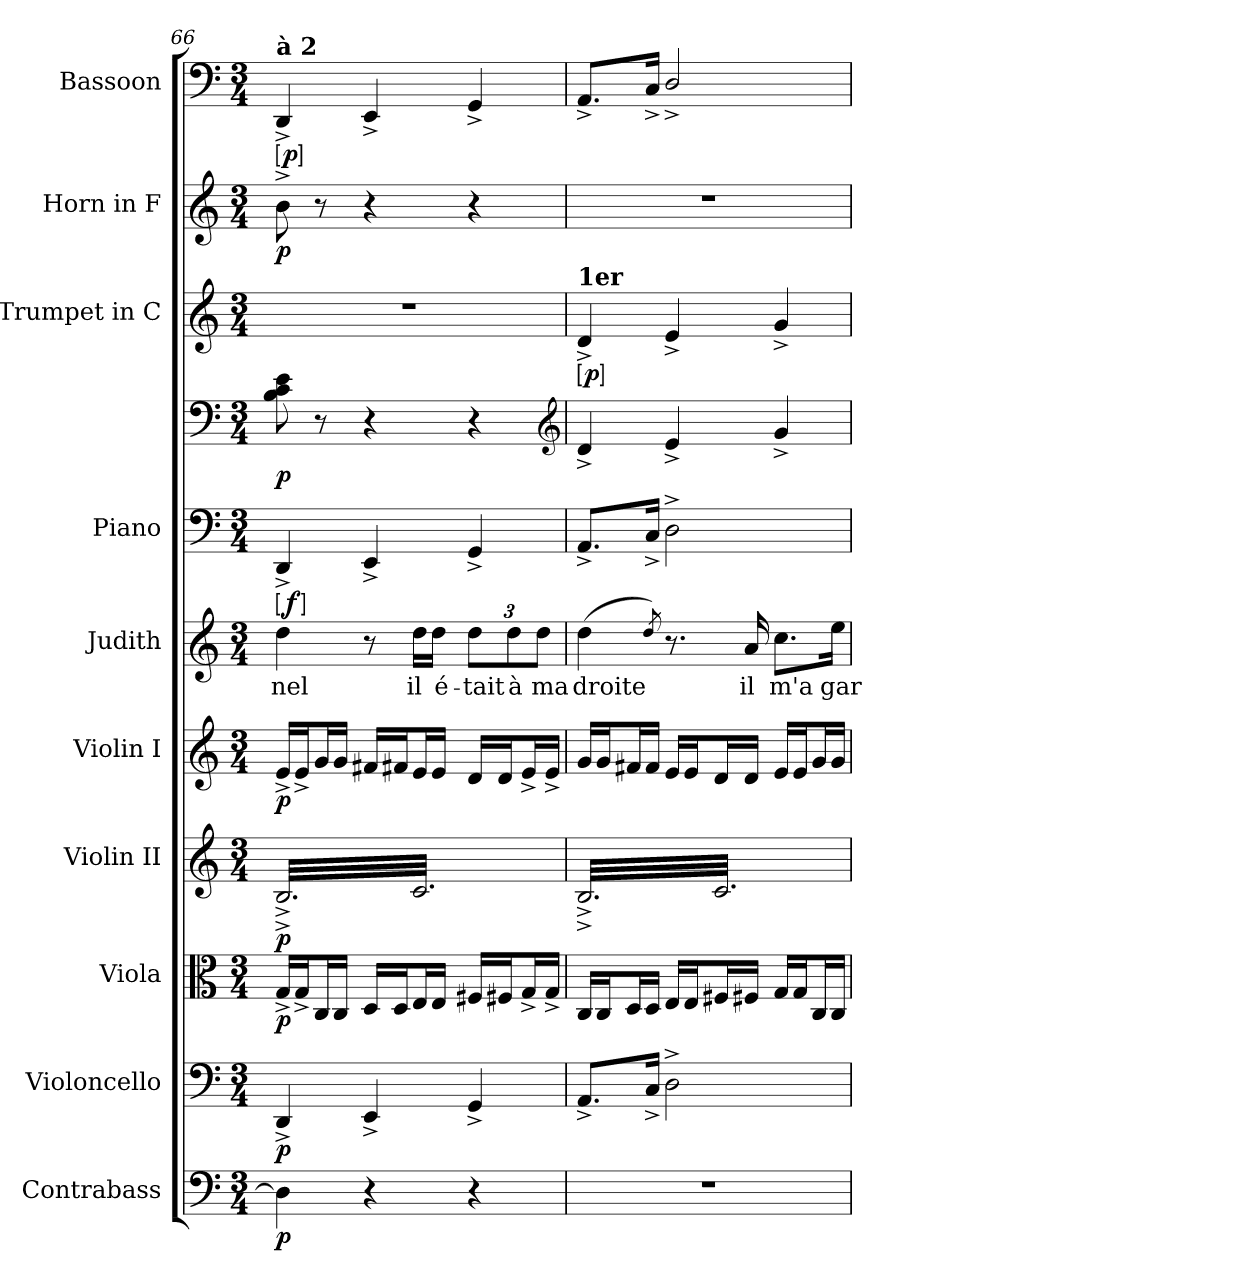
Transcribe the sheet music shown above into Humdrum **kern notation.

**kern	**dynam	**kern	**dynam	**kern	**dynam	**kern	**dynam	**kern	**dynam	**kern	**text	**dynam	**kern	**kern	**dynam	**kern	**dynam	**kern	**dynam	**kern	**dynam
*part10	*part10	*part9	*part9	*part8	*part8	*part7	*part7	*part6	*part6	*part5	*part5	*part5	*part4	*part4	*part4	*part3	*part3	*part2	*part2	*part1	*part1
*staff11	*staff11	*staff10	*staff10	*staff9	*staff9	*staff8	*staff8	*staff7	*staff7	*staff6	*staff6	*staff6	*staff5	*staff4	*staff4/5	*staff3	*staff3	*staff2	*staff2	*staff1	*staff1
*I"Contrabass	*	*I"Violoncello	*	*I"Viola	*	*I"Violin II	*	*I"Violin I	*	*I"Judith	*	*	*I"Piano	*	*	*I"Trumpet in C	*	*I"Horn in F	*	*I"Bassoon	*
*I'Cb.	*	*I'Vc.	*	*I'Vla.	*	*I'Vln. II	*	*I'Vln. I	*	*	*	*	*I'Pno.	*	*	*	*	*I'Hn.	*	*I'Bsn.	*
*clefF4	*	*clefF4	*	*clefC3	*	*clefG2	*	*clefG2	*	*clefG2	*	*	*clefF4	*clefF4	*	*clefG2	*	*clefG2	*	*clefF4	*
*ITrd7c12	*	*	*	*	*	*	*	*	*	*	*	*	*	*	*	*	*	*ITrd4c7	*	*	*
*k[]	*	*k[]	*	*k[]	*	*k[]	*	*k[]	*	*k[]	*	*	*k[]	*k[]	*	*k[]	*	*	*	*k[]	*
*C:	*	*C:	*	*C:	*	*C:	*	*C:	*	*C:	*	*	*C:	*C:	*	*C:	*	*	*	*C:	*
*M3/4	*	*M3/4	*	*M3/4	*	*M3/4	*	*M3/4	*	*M3/4	*	*	*M3/4	*M3/4	*	*M3/4	*	*M3/4	*	*M3/4	*
=66	=66	=66	=66	=66	=66	=66	=66	=66	=66	=66	=66	=66	=66	=66	=66	=66	=66	=66	=66	=66	=66
!	!	!	!	!	!	!	!	!	!	!	!	!	!	!	!	!	!	!	!	!LO:TX:a:B:t=à 2	!
!	!	!	!	!	!	!	!	!	!	!	!	!LO:DY:a:ed=brack	!	!	!	!	!	!	!	!	!LO:DY:ed=brack
*	*	*	*	*	*	*tremolo	*	*	*	*	*	*	*	*	*	*	*	*	*	*	*
4DD]	p	4DD^	p	16G^/LL	p	(32B^LLL	p	16e^/LL	p	4dd	nel	f	4DD^	8B 8c 8e	p	4%3r	.	8e^	p	4DD^	p
.	.	.	.	.	.	32c)	.	.	.	.	.	.	.	.	.	.	.	.	.	.	.
.	.	.	.	16G^/J	.	32B^	.	16e^/J	.	.	.	.	.	.	.	.	.	.	.	.	.
.	.	.	.	.	.	32c)	.	.	.	.	.	.	.	.	.	.	.	.	.	.	.
.	.	.	.	16C/L	.	32B^	.	16g/L	.	.	.	.	.	8r	.	.	.	8r	.	.	.
.	.	.	.	.	.	32c)	.	.	.	.	.	.	.	.	.	.	.	.	.	.	.
.	.	.	.	16C/JJ	.	32B^	.	16g/JJ	.	.	.	.	.	.	.	.	.	.	.	.	.
.	.	.	.	.	.	32c)	.	.	.	.	.	.	.	.	.	.	.	.	.	.	.
4r	.	4EE^	.	16D/LL	.	32B^	.	16f#X/LL	.	8r	.	.	4EE^	4r	.	.	.	4r	.	4EE^	.
.	.	.	.	.	.	32c)	.	.	.	.	.	.	.	.	.	.	.	.	.	.	.
.	.	.	.	16D/J	.	32B^	.	16f#X/J	.	.	.	.	.	.	.	.	.	.	.	.	.
.	.	.	.	.	.	32c)	.	.	.	.	.	.	.	.	.	.	.	.	.	.	.
.	.	.	.	16E/L	.	32B^	.	16e/L	.	16ddLL	il	.	.	.	.	.	.	.	.	.	.
.	.	.	.	.	.	32c)	.	.	.	.	.	.	.	.	.	.	.	.	.	.	.
.	.	.	.	16E/JJ	.	32B^	.	16e/JJ	.	16ddJJ	é-	.	.	.	.	.	.	.	.	.	.
.	.	.	.	.	.	32c)	.	.	.	.	.	.	.	.	.	.	.	.	.	.	.
4r	.	4GG^	.	16F#X/LL	.	32B^	.	16d/LL	.	12ddL	-tait	.	4GG^	4r	.	.	.	4r	.	4GG^	.
.	.	.	.	.	.	32c)	.	.	.	.	.	.	.	.	.	.	.	.	.	.	.
.	.	.	.	16F#X/J	.	32B^	.	16d/J	.	.	.	.	.	.	.	.	.	.	.	.	.
.	.	.	.	.	.	.	.	.	.	12dd	à	.	.	.	.	.	.	.	.	.	.
.	.	.	.	.	.	32c)	.	.	.	.	.	.	.	.	.	.	.	.	.	.	.
.	.	.	.	16G^>/L	.	32B^	.	16e^/L	.	.	.	.	.	.	.	.	.	.	.	.	.
.	.	.	.	.	.	32c)	.	.	.	.	.	.	.	.	.	.	.	.	.	.	.
.	.	.	.	.	.	.	.	.	.	12ddJ	ma	.	.	.	.	.	.	.	.	.	.
.	.	.	.	16G^>/JJ	.	32B^	.	16e^/JJ	.	.	.	.	.	.	.	.	.	.	.	.	.
.	.	.	.	.	.	32c)JJJ	.	.	.	.	.	.	.	.	.	.	.	.	.	.	.
*	*	*	*	*	*	*	*	*	*	*	*	*	*	*clefG2	*	*	*	*	*	*	*
=67	=67	=67	=67	=67	=67	=67	=67	=67	=67	=67	=67	=67	=67	=67	=67	=67	=67	=67	=67	=67	=67
*Xtuplet	*	*	*	*	*	*	*	*	*	*	*	*	*	*	*	*	*	*Xtuplet	*	*	*
!	!	!	!	!	!	!	!	!	!	!	!	!	!	!	!	!LO:TX:a:B:t=1er	!	!	!	!	!
!	!	!	!	!	!	!	!	!	!	!	!	!	!	!	!	!	!LO:DY:ed=brack	!	!	!	!
4%3r	.	8.AA^L	.	16C/LL	.	(32B^LLL	.	16g/LL	.	(<4dd	droite	.	8.AA^L	4d^>	.	4d^	p	4%3r	.	8.AA^L	.
.	.	.	.	.	.	32c)	.	.	.	.	.	.	.	.	.	.	.	.	.	.	.
.	.	.	.	16C/J	.	32B^	.	16g/J	.	.	.	.	.	.	.	.	.	.	.	.	.
.	.	.	.	.	.	32c)	.	.	.	.	.	.	.	.	.	.	.	.	.	.	.
.	.	.	.	16D/L	.	32B^	.	16f#X/L	.	.	.	.	.	.	.	.	.	.	.	.	.
.	.	.	.	.	.	32c)	.	.	.	.	.	.	.	.	.	.	.	.	.	.	.
.	.	16C^Jk	.	16D/JJ	.	32B^	.	16f#/JJ	.	.	.	.	16C^Jk	.	.	.	.	.	.	16C^Jk	.
.	.	.	.	.	.	32c)	.	.	.	.	.	.	.	.	.	.	.	.	.	.	.
.	.	.	.	.	.	.	.	.	.	8qdd)	.	.	.	.	.	.	.	.	.	.	.
.	.	2D^	.	16E/LL	.	32B^	.	16e/LL	.	8.r	.	.	2D^	4e^>	.	4e^	.	.	.	2D^/	.
.	.	.	.	.	.	32c)	.	.	.	.	.	.	.	.	.	.	.	.	.	.	.
.	.	.	.	16E/J	.	32B^	.	16e/J	.	.	.	.	.	.	.	.	.	.	.	.	.
.	.	.	.	.	.	32c)	.	.	.	.	.	.	.	.	.	.	.	.	.	.	.
.	.	.	.	16F#X/L	.	32B^	.	16d/L	.	.	.	.	.	.	.	.	.	.	.	.	.
.	.	.	.	.	.	32c)	.	.	.	.	.	.	.	.	.	.	.	.	.	.	.
.	.	.	.	16F#X/JJ	.	32B^	.	16d/JJ	.	16a	il	.	.	.	.	.	.	.	.	.	.
.	.	.	.	.	.	32c)	.	.	.	.	.	.	.	.	.	.	.	.	.	.	.
.	.	.	.	16G/LL	.	32B^	.	16e/LL	.	8.ccL	m'a	.	.	4g^>	.	4g^	.	.	.	.	.
.	.	.	.	.	.	32c)	.	.	.	.	.	.	.	.	.	.	.	.	.	.	.
.	.	.	.	16G/J	.	32B^	.	16e/J	.	.	.	.	.	.	.	.	.	.	.	.	.
.	.	.	.	.	.	32c)	.	.	.	.	.	.	.	.	.	.	.	.	.	.	.
.	.	.	.	16C/L	.	32B^	.	16g/L	.	.	.	.	.	.	.	.	.	.	.	.	.
.	.	.	.	.	.	32c)	.	.	.	.	.	.	.	.	.	.	.	.	.	.	.
.	.	.	.	16C/JJ	.	32B^	.	16g/JJ	.	16eeJk	gar-	.	.	.	.	.	.	.	.	.	.
.	.	.	.	.	.	32c)JJJ	.	.	.	.	.	.	.	.	.	.	.	.	.	.	.
*	*	*	*	*	*	*Xtremolo	*	*	*	*	*	*	*	*	*	*	*	*	*	*	*
.	.	.	.	.	.	.	.	.	.	.	.	.	.	.	.	.	.	.	.	.	.
.	.	.	.	.	.	.	.	.	.	.	.	.	.	.	.	.	.	.	.	.	.
.	.	.	.	.	.	.	.	.	.	.	.	.	.	.	.	.	.	.	.	.	.
.	.	.	.	.	.	.	.	.	.	.	.	.	.	.	.	.	.	.	.	.	.
.	.	.	.	.	.	.	.	.	.	.	.	.	.	.	.	.	.	.	.	.	.
.	.	.	.	.	.	.	.	.	.	.	.	.	.	.	.	.	.	.	.	.	.
.	.	.	.	.	.	.	.	.	.	.	.	.	.	.	.	.	.	.	.	.	.
.	.	.	.	.	.	.	.	.	.	.	.	.	.	.	.	.	.	.	.	.	.
.	.	.	.	.	.	.	.	.	.	.	.	.	.	.	.	.	.	.	.	.	.
.	.	.	.	.	.	.	.	.	.	.	.	.	.	.	.	.	.	.	.	.	.
.	.	.	.	.	.	.	.	.	.	.	.	.	.	.	.	.	.	.	.	.	.
.	.	.	.	.	.	.	.	.	.	.	.	.	.	.	.	.	.	.	.	.	.
=	=	=	=	=	=	=	=	=	=	=	=	=	=	=	=	=	=	=	=	=	=
*-	*-	*-	*-	*-	*-	*-	*-	*-	*-	*-	*-	*-	*-	*-	*-	*-	*-	*-	*-	*-	*-
